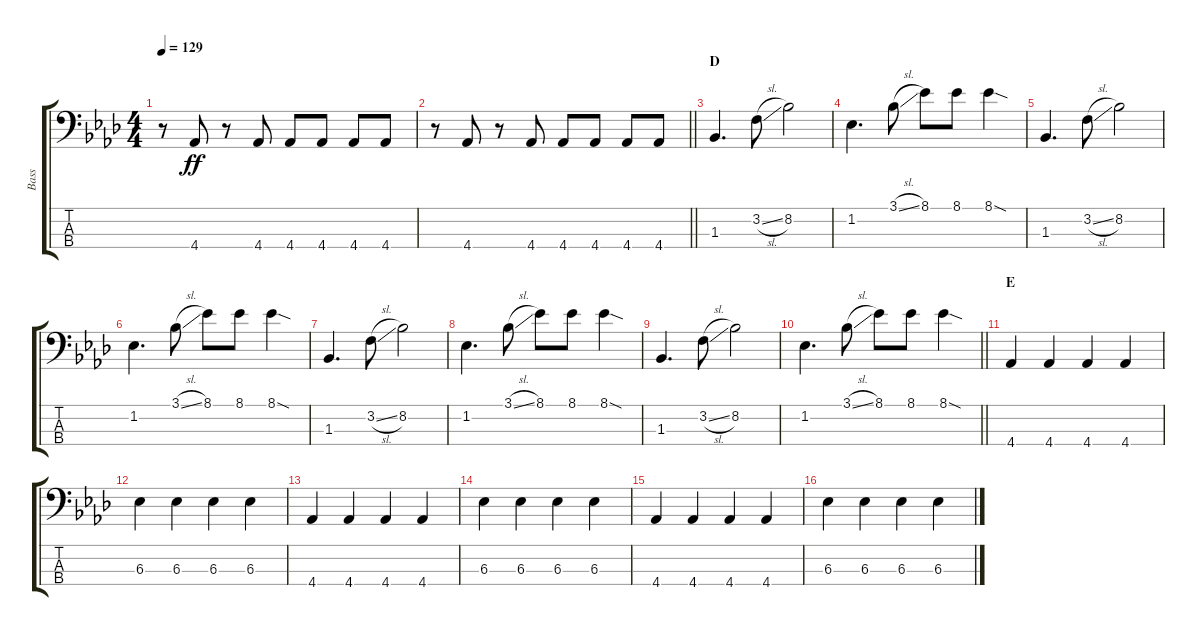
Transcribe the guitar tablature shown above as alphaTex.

\track ("Bass" "Bass") {instrument electricbasspick}
\staff {score tabs}
\tuning (G2 D2 A1 E1) {hide}
\ts (4 4)
\tempo 129
\clef f4
\ks ab
r.8{dy ff} 4.4.8 r.8 4.4.8 4.4.8 4.4.8 4.4.8 4.4.8 |
\barLineRight lightlight
r.8 4.4.8 r.8 4.4.8 4.4.8 4.4.8 4.4.8 4.4.8 |
\section ("" "D")
1.3.4{d} 3.2{sl}.8 8.2.2 |
1.2.4{d} 3.1{sl}.8 8.1.8 8.1.8 8.1{sod}.4 |
1.3.4{d} 3.2{sl}.8 8.2.2 |
1.2.4{d} 3.1{sl}.8 8.1.8 8.1.8 8.1{sod}.4 |
1.3.4{d} 3.2{sl}.8 8.2.2 |
1.2.4{d} 3.1{sl}.8 8.1.8 8.1.8 8.1{sod}.4 |
1.3.4{d} 3.2{sl}.8 8.2.2 |
\barLineRight lightlight
1.2.4{d} 3.1{sl}.8 8.1.8 8.1.8 8.1{sod}.4 |
\section ("" "E")
4.4.4 4.4.4 4.4.4 4.4.4 |
6.3.4 6.3.4 6.3.4 6.3.4 |
4.4.4 4.4.4 4.4.4 4.4.4 |
6.3.4 6.3.4 6.3.4 6.3.4 |
4.4.4 4.4.4 4.4.4 4.4.4 |
6.3.4 6.3.4 6.3.4 6.3.4
